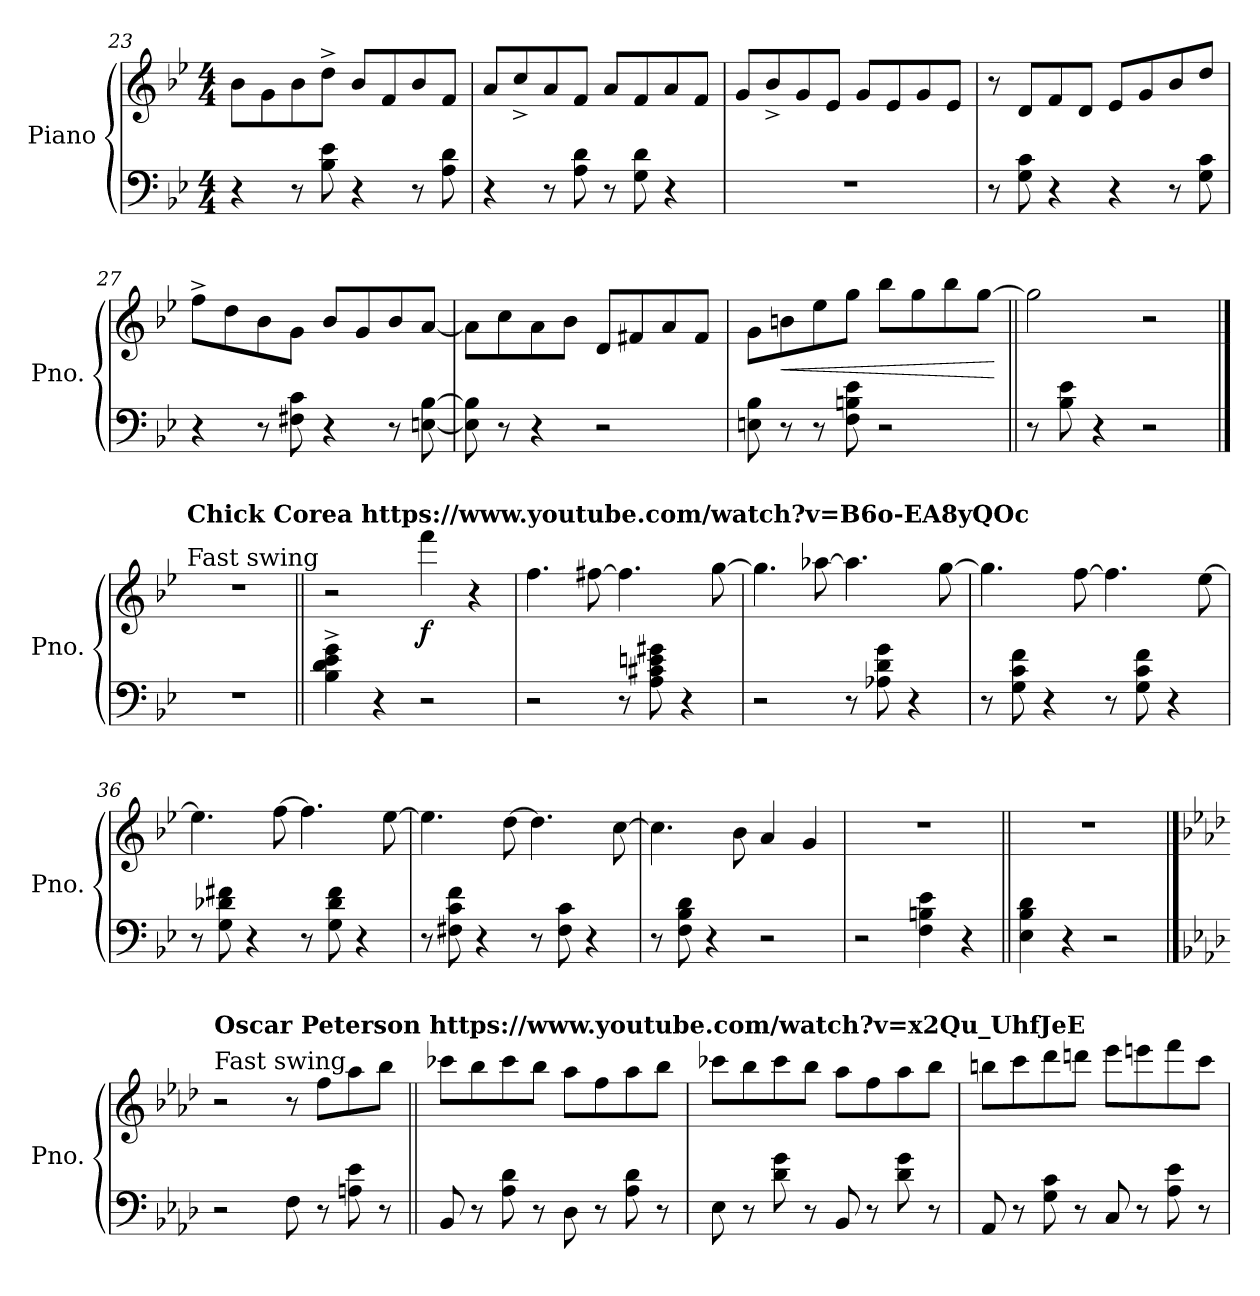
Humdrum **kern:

**kern	**kern	**dynam
*part1	*part1	*part1
*staff2	*staff1	*staff1/2
*I"Piano	*	*
*I'Pno.	*	*
*clefF4	*clefG2	*
*k[b-e-]	*k[b-e-]	*
*M4/4	*M4/4	*
=23	=23	=23
4r	8b-\L	.
.	8g\	.
8r	8b-\	.
8B-\ 8e-\	8dd^\J	.
4r	8b-/L	.
.	8f/	.
8r	8b-/	.
8A\ 8d\	8f/J	.
=24	=24	=24
4r	8a/L	.
.	8cc^/	.
8r	8a/	.
8A\ 8d\	8f/J	.
8r	8a/L	.
8G\ 8d\	8f/	.
4r	8a/	.
.	8f/J	.
=25	=25	=25
1r	8g/L	.
.	8b-^/	.
.	8g/	.
.	8e-/J	.
.	8g/L	.
.	8e-/	.
.	8g/	.
.	8e-/J	.
!!LO:PB:g=z
=26	=26	=26
8r	8r	.
8G\ 8c\	8d/L	.
4r	8f/	.
.	8d/J	.
4r	8e-/L	.
.	8g/	.
8r	8b-/	.
8G\ 8c\	8dd/J	.
=27	=27	=27
4r	8ff^\L	.
.	8dd\	.
8r	8b-\	.
8F#X\ 8c\	8g\J	.
4r	8b-/L	.
.	8g/	.
8r	8b-/	.
[8En\ [8B-\	[8a/J	.
=28	=28	=28
8E\] 8B-\]	8a\L]	.
8r	8cc\	.
4r	8a\	.
.	8b-\J	.
2r	8d/L	.
.	8f#X/	.
.	8a/	.
.	8f#/J	.
=29	=29	=29
8En\ 8B-\	8g\L	.
!	!	!LO:HP:b
8r	8bn\	<
8r	8ee-\	.
8F\ 8Bn\ 8e-\	8gg\J	.
2r	8bb-\L	.
.	8gg\	.
.	8bb-\	.
.	[8gg\J	.
.	.	[
=30||	=30||	=30||
8r	2gg\]	.
8B-\ 8e-\	.	.
4r	.	.
2r	2r	.
!!LO:LB:g=z
==31	==31	==31
*	*MM300	*
!	!LO:TX:a:B:t=Chick Corea  https&colon;//www.youtube.com/watch?v=B6o-EA8yQOc	!
!	!LO:TX:a:t=Fast swing	!
1r	1r	.
=32||	=32||	=32||
4B-\^ 4d\^ 4e-\^ 4g\^	2r	.
4r	.	.
!	!	!LO:DY:b
2r	4fff\	f
.	4r	.
=33	=33	=33
2r	4.ff\	.
.	[8ff#X\	.
8r	4.ff#\]	.
8A\ 8c#X\ 8en\ 8g#X\	.	.
4r	.	.
.	[8gg\	.
=34	=34	=34
2r	4.gg\]	.
.	[8aa-X\	.
8r	4.aa-\]	.
8A-X\ 8d\ 8g\	.	.
4r	.	.
.	[8gg\	.
=35	=35	=35
8r	4.gg\]	.
8G\ 8c\ 8f\	.	.
4r	.	.
.	[8ff\	.
8r	4.ff\]	.
8G\ 8c\ 8f\	.	.
4r	.	.
.	[8ee-\	.
=36	=36	=36
8r	4.ee-\]	.
8G\ 8d-X\ 8f#X\	.	.
4r	.	.
.	[8ff\	.
8r	4.ff\]	.
8G\ 8d-\ 8f#\	.	.
4r	.	.
.	[8ee-\	.
!!LO:LB:g=z
=37	=37	=37
8r	4.ee-\]	.
8F#X\ 8c\ 8f\	.	.
4r	.	.
.	[8dd\	.
8r	4.dd\]	.
8F#\ 8c\	.	.
4r	.	.
.	[8cc\	.
=38	=38	=38
8r	4.cc\]	.
8F\ 8B-\ 8d\	.	.
4r	.	.
.	8b-\	.
2r	4a/	.
.	4g/	.
=39	=39	=39
2r	1r	.
4F\ 4Bn\ 4e-\	.	.
4r	.	.
=40||	=40||	=40||
4E-\ 4B-\ 4d\	1r	.
4r	.	.
2r	.	.
!!LO:LB:g=z
==41	==41	==41
*k[b-e-a-d-]	*k[b-e-a-d-]	*
*	*MM350	*
!	!LO:TX:a:B:t=Oscar Peterson  https&colon;//www.youtube.com/watch?v=x2Qu_UhfJeE	!
!	!LO:TX:a:t=Fast swing	!
2r	2r	.
8F\	8r	.
8r	8ff\L	.
8An\ 8e-\	8aa-\	.
8r	8bb-\J	.
=42||	=42||	=42||
8BB-/	8ccc-X\L	.
8r	8bb-\	.
8A-\ 8d-\	8ccc-\	.
8r	8bb-\J	.
8D-\	8aa-\L	.
8r	8ff\	.
8A-\ 8d-\	8aa-\	.
8r	8bb-\J	.
=43	=43	=43
8E-\	8ccc-X\L	.
8r	8bb-\	.
8d-\ 8g\	8ccc-\	.
8r	8bb-\J	.
8BB-/	8aa-\L	.
8r	8ff\	.
8d-\ 8g\	8aa-\	.
8r	8bb-\J	.
=44	=44	=44
8AA-/	8bbn\L	.
8r	8ccc\	.
8G\ 8c\	8ddd-\	.
8r	8dddn\J	.
8C/	8eee-\L	.
8r	8eeen\	.
8A-\ 8e-\	8fff\	.
8r	8ccc\J	.
=	=	=
*-	*-	*-
